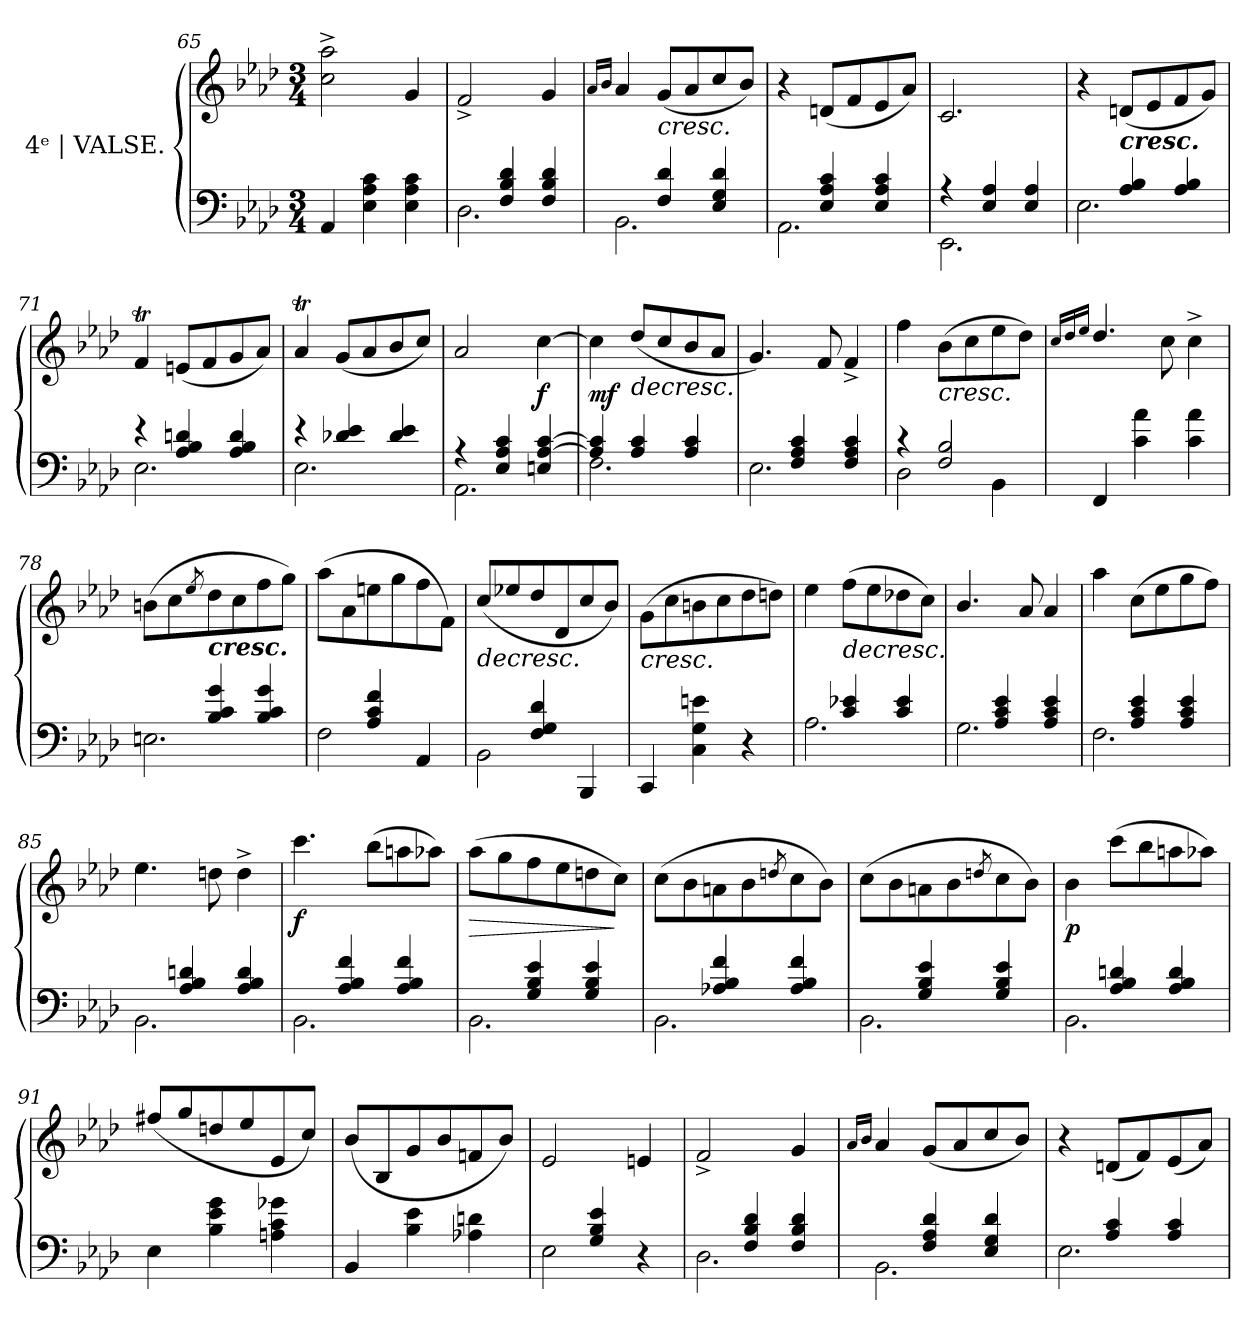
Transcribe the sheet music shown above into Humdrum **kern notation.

**kern	**kern	**dynam
*part1	*part1	*part1
*staff2	*staff1	*staff1/2
*I"4ᵉ | VALSE.	*	*
*clefF4	*clefG2	*
*k[b-e-a-d-]	*k[b-e-a-d-]	*
*M3/4	*M3/4	*
=65	=65	=65
4AA-/	2cc\^ 2aa-\^	.
4E-\ 4A-\ 4c\	.	.
4E-\ 4A-\ 4c\	4g/	.
=66	=66	=66
*^	*	*
4ryy	2.D-\	2f^/	.
4F/ 4B-/ 4d-/	.	.	.
4F/ 4B-/ 4d-/	.	4g/	.
=67	=67	=67	=67
.	.	16qa-/LL	.
.	.	16qb-/JJ	.
4ryy	2.BB-\	4a-/	.
!	!	!	!LO:HP:b
4F/ 4d-/	.	(<8g/L	<
.	.	8a-/	.
4E-/ 4G/ 4d-/	.	8cc/	.
.	.	8b-/J)	.
!!LO:PB:g=z
=68	=68	=68	=68
4ryy	2.AA-\	4r	.
4E-/ 4A-/ 4c/	.	(<8dn/L	.
.	.	8f/	.
4E-/ 4A-/ 4c/	.	8e-/	.
.	.	8a-/J)	.
=69	=69	=69	=69
4rA	2.EE-\	2.c/	.
4E-/ 4A-/	.	.	.
4E-/ 4A-/	.	.	.
=70	=70	=70	=70
4ryy	2.E-\	4r	.
!	!	!LO:TX:b:Bi:t=cresc.	!
4A-/ 4B-/	.	(<8dn/L	.
.	.	8e-/	.
4A-/ 4B-/	.	8f/	.
.	.	8g/J)	.
=71	=71	=71	=71
4re	2.E-\	4fT/	.
4A-/ 4B-/ 4dn/	.	(<8en/L	.
.	.	8f/	.
4A-/ 4B-/ 4d/	.	8g/	.
.	.	8a-/J)	.
=72	=72	=72	=72
4re	2.E-\	4a-T/	.
4d-X/ 4e-/	.	(<8g/L	.
.	.	8a-/	.
4d-/ 4e-/	.	8b-/	.
.	.	8cc/J)	.
=73	=73	=73	=73
4rA	2.AA-\	2a-/	.
4E-/ 4A-/ 4c/	.	.	.
!	!	!	!LO:DY:b
4En/ [4A-/ [4c/	.	[4cc\	f
=74	=74	=74	=74
!	!	!	!LO:DY:b
4A-/] 4c/]	2.F\	4cc\]	mf
!	!	!	!LO:HP:b
4A-/ 4c/	.	(<8dd-/L	>
.	.	8cc/	.
4A-/ 4c/	.	8b-/	.
.	.	8a-/J	[
!!LO:LB:g=z
=75	=75	=75	=75
4ryy	2.E-\	4.g/)	.
4F/ 4A-/ 4c/	.	.	.
.	.	8f/	.
4F/ 4A-/ 4c/	.	4f^/	.
=76	=76	=76	=76
4rc	2D-\	4ff\	.
!	!	!	!LO:HP:b
2F/ 2B-/	.	(>8b-\L	<
.	.	8cc\	.
.	4BB-\	8ee-\	.
.	.	8dd-\J)	]
*v	*v	*	*
=77	=77	=77
.	16qcc/LL	.
.	16qdd-/	.
.	16qee-/JJ	.
4FF/	4.dd-/	.
4c\ 4a-\	.	.
.	8cc\	.
4c\ 4a-\	4cc^\	.
=78	=78	=78
*^	*	*
4ryy	2.En\	(>8bn\L	.
.	.	8cc\	.
.	.	8qee-/	.
!	!	!LO:TX:b:Bi:t=cresc.	!
4B-/ 4c/ 4g/	.	8dd-\	.
.	.	8cc\	.
4B-/ 4c/ 4g/	.	8ff\	.
.	.	8gg\J)	.
=79	=79	=79	=79
4ryy	2F\	(>8aa-\L	.
.	.	8a-\	.
4A-/ 4c/ 4f/	.	8een\	.
.	.	8gg\	.
4ryy	4AA-/	8ff\	.
.	.	8f\J)	.
=80	=80	=80	=80
!	!	!	!LO:HP:b
4ryy	2BB-\	(>8cc/L	>
.	.	8ee-X/	.
4F/ 4G/ 4d-/	.	8dd-/	.
.	.	8d-/	.
4ryy	4BBB-/	8cc/	.
.	.	8b-/J)	[
*v	*v	*	*
!!LO:LB:g=z
=81	=81	=81
!	!	!LO:HP:b
4CC/	(>8g\L	<
.	8cc\	.
4C\ 4G\ 4en\	8bn\	.
.	8cc\	.
4r	8dd-\	.
.	8ddn\J)	]
=82	=82	=82
*^	*	*
4ryy	2.A-\	4ee-\	.
!	!	!	!LO:HP:b
4c/ 4e-X/	.	(>8ff\L	>
.	.	8ee-\	.
4c/ 4e-/	.	8dd-X\	.
.	.	8cc\J)	[
=83	=83	=83	=83
4ryy	2.G\	4.b-/	.
4A-/ 4c/ 4e-/	.	.	.
.	.	8a-/	.
4A-/ 4c/ 4e-/	.	4a-/	.
=84	=84	=84	=84
4ryy	2.F\	4aa-\	.
4A-/ 4c/ 4e-/	.	(>8cc\L	.
.	.	8ee-\	.
4A-/ 4c/ 4e-/	.	8gg\	.
.	.	8ff\J)	.
=85	=85	=85	=85
4ryy	2.BB-\	4.ee-\	.
4A-/ 4B-/ 4dn/	.	.	.
.	.	8ddn\	.
4A-/ 4B-/ 4d/	.	4dd^\	.
=86	=86	=86	=86
!	!	!	!LO:DY:b
4ryy	2.BB-\	4.ccc\	f
4A-/ 4B-/ 4f/	.	.	.
.	.	(>8bb-\L	.
4A-/ 4B-/ 4f/	.	8aan\	.
.	.	8aa-X\J)	.
!!LO:LB:g=z
=87	=87	=87	=87
!	!	!	!LO:HP:b
4ryy	2.BB-\	(>8aa-\L	>
.	.	8gg\	.
4G/ 4B-/ 4e-/	.	8ff\	.
.	.	8ee-\	.
4G/ 4B-/ 4e-/	.	8ddn\	.
.	.	8cc\J)	]
=88	=88	=88	=88
4ryy	2.BB-\	(>8cc\L	.
.	.	8b-\	.
4A-X/ 4B-/ 4f/	.	8an\	.
.	.	8b-\	.
.	.	8qddn/	.
4A-/ 4B-/ 4f/	.	8cc\	.
.	.	8b-\J)	.
=89	=89	=89	=89
4ryy	2.BB-\	(>8cc\L	.
.	.	8b-\	.
4G/ 4B-/ 4e-/	.	8an\	.
.	.	8b-\	.
.	.	8qddn/	.
4G/ 4B-/ 4e-/	.	8cc\	.
.	.	8b-\J)	.
=90	=90	=90	=90
!	!	!	!LO:DY:b
4ryy	2.BB-\	4b-\	p
4A-/ 4B-/ 4dn/	.	(>8ccc\L	.
.	.	8bb-\	.
4A-/ 4B-/ 4d/	.	8aan\	.
.	.	8aa-X\J)	]
*v	*v	*	*
=91	=91	=91
4E-\	(>8ff#X/L	.
.	8gg/	.
4B-\ 4e-\ 4g\	8ddn/	.
.	8ee-/	.
4An\ 4c\ 4g-X\	8e-/	.
.	8cc/J)	.
!!LO:LB:g=z
=92	=92	=92
4BB-/	(>8b-/L	.
.	8B-/	.
4B-\ 4e-\	8g/	.
.	8b-/	.
4A-X\ 4dn\	8fn/	.
.	8b-/J)	.
=93	=93	=93
*^	*	*
4ryy	2E-\	2e-/	.
4G/ 4B-/ 4e-/	.	.	.
4ryy	4r	4en/	.
=94	=94	=94	=94
4ryy	2.D-\	2f^/	.
4F/ 4B-/ 4d-/	.	.	.
4F/ 4B-/ 4d-/	.	4g/	.
=95	=95	=95	=95
.	.	16qa-/LL	.
.	.	16qb-/JJ	.
4ryy	2.BB-\	4a-/	.
4F/ 4A-/ 4d-/	.	(<8g/L	.
.	.	8a-/	.
4E-/ 4G/ 4d-/	.	8cc/	.
.	.	8b-/J)	.
=96	=96	=96	=96
4ryy	2.E-\	4r	.
4A-/ 4c/	.	(<8dn/L	.
.	.	8f/)	.
4A-/ 4c/	.	(<8e-/	.
.	.	8a-/J)	.
*v	*v	*	*
=	=	=
*-	*-	*-
